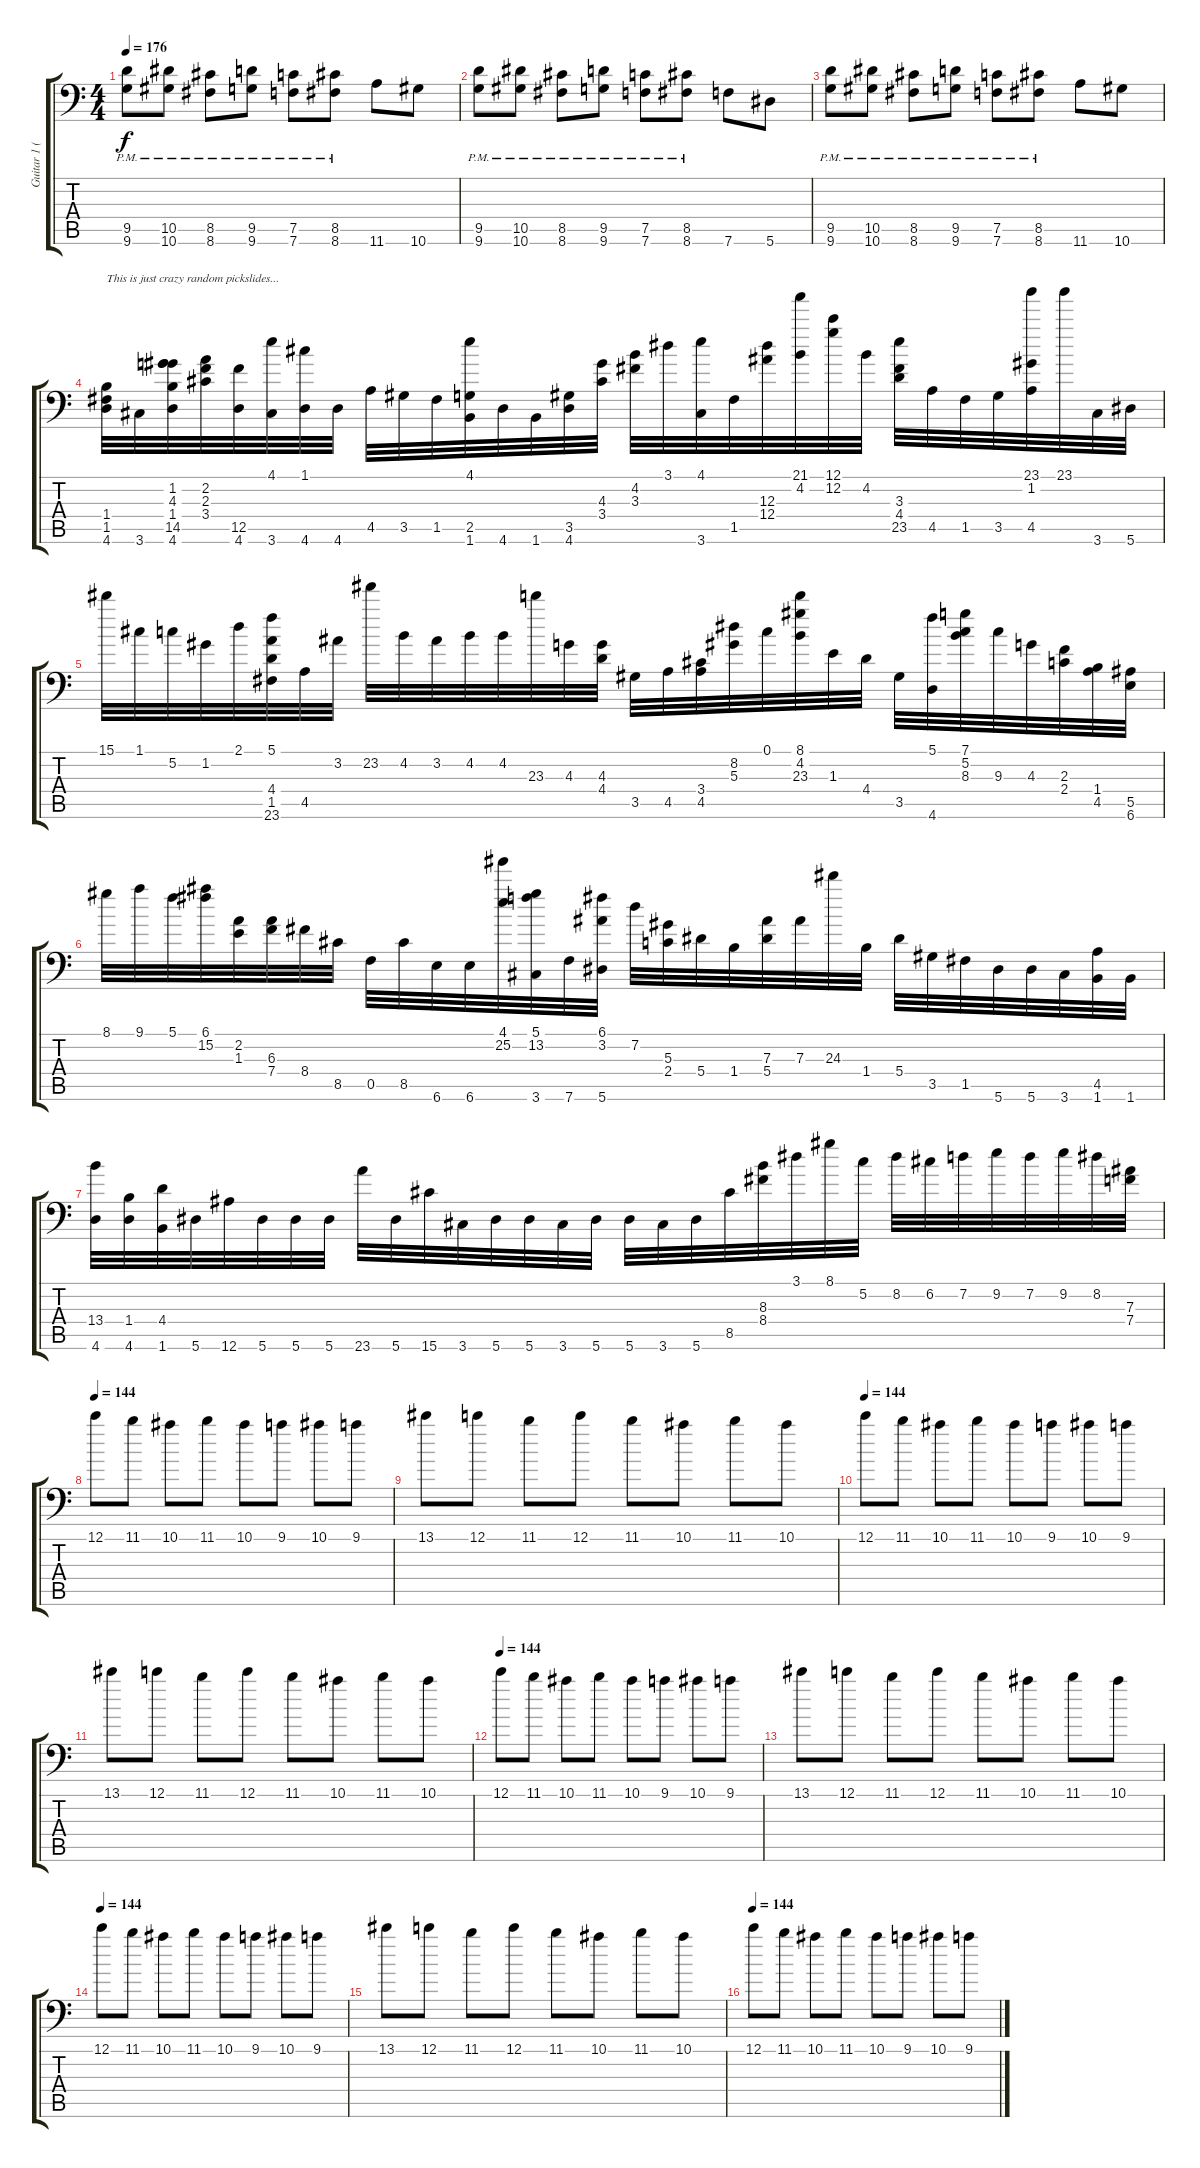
\track ("Guitar 1 (Left)" "Guitar 1 (") {instrument distortionguitar}
\staff {score tabs}
\tuning (C4 G3 Eb3 Bb2 F2 Bb1) {hide}
\ts (4 4)
\tempo 176
\clef f4
\ks c
(9.5{pm} 9.6{pm}).8{dy f} (10.5{pm} 10.6{pm}).8 (8.5{pm} 8.6{pm}).8 (9.5{pm} 9.6{pm}).8 (7.5{pm} 7.6{pm}).8 (8.5{pm} 8.6{pm}).8 11.6.8 10.6.8 |
(9.5{pm} 9.6{pm}).8 (10.5{pm} 10.6{pm}).8 (8.5{pm} 8.6{pm}).8 (9.5{pm} 9.6{pm}).8 (7.5{pm} 7.6{pm}).8 (8.5{pm} 8.6{pm}).8 7.6.8 5.6.8 |
(9.5{pm} 9.6{pm}).8 (10.5{pm} 10.6{pm}).8 (8.5{pm} 8.6{pm}).8 (9.5{pm} 9.6{pm}).8 (7.5{pm} 7.6{pm}).8 (8.5{pm} 8.6{pm}).8 11.6.8 10.6.8 |
(1.4 1.5 4.6).32{txt "This is just crazy random pickslides..."} 3.6.32 (1.2 4.3 1.4 14.5 4.6).32 (2.2 2.3 3.4).32 (12.5 4.6).32 (4.1 3.6).32 (1.1 4.6).32 4.6.32 4.5.32 3.5.32 1.5.32 (4.1 2.5 1.6).32 4.6.32 1.6.32 (3.5 4.6).32 (4.3 3.4).32 (4.2 3.3).32 3.1.32 (4.1 3.6).32 1.5.32 (12.3 12.4).32 (21.1 4.2).32 (12.1 12.2).32 4.2.32 (3.3 4.4 23.5).32 4.5.32 1.5.32 3.5.32 (23.1 1.2 4.5).32 23.1.32 3.6.32 5.6.32 |
15.1.32 1.1.32 5.2.32 1.2.32 2.1.32 (5.1 4.4 1.5 23.6).32 4.5.32 3.2.32 23.2.32 4.2.32 3.2.32 4.2.32 4.2.32 23.3.32 4.3.32 (4.3 4.4).32 3.5.32 4.5.32 (3.4 4.5).32 (8.2 5.3).32 0.1.32 (8.1 4.2 23.3).32 1.3.32 4.4.32 3.5.32 (5.1 4.6).32 (7.1 5.2 8.3).32 9.3.32 4.3.32 (2.3 2.4).32 (1.4 4.5).32 (5.5 6.6).32 |
8.1.32 9.1.32 5.1.32 (6.1 15.2).32 (2.2 1.3).32 (6.3 7.4).32 8.4.32 8.5.32 0.5.32 8.5.32 6.6.32 6.6.32 (4.1 25.2).32 (5.1 13.2 3.6).32 7.6.32 (6.1 3.2 5.6).32 7.2.32 (5.3 2.4).32 5.4.32 1.4.32 (7.3 5.4).32 7.3.32 24.3.32 1.4.32 5.4.32 3.5.32 1.5.32 5.6.32 5.6.32 3.6.32 (4.5 1.6).32 1.6.32 |
(13.4 4.6).32 (1.4 4.6).32 (4.4 1.6).32 5.6.32 12.6.32 5.6.32 5.6.32 5.6.32 23.6.32 5.6.32 15.6.32 3.6.32 5.6.32 5.6.32 3.6.32 5.6.32 5.6.32 3.6.32 5.6.32 8.5.32 (8.3 8.4).32 3.1.32 8.1.32 5.2.32 8.2.32 6.2.32 7.2.32 9.2.32 7.2.32 9.2.32 8.2.32 (7.3 7.4).32 |
\tempo 144
12.1.8 11.1.8 10.1.8 11.1.8 10.1.8 9.1.8 10.1.8 9.1.8 |
13.1.8 12.1.8 11.1.8 12.1.8 11.1.8 10.1.8 11.1.8 10.1.8 |
\tempo 144
12.1.8 11.1.8 10.1.8 11.1.8 10.1.8 9.1.8 10.1.8 9.1.8 |
13.1.8 12.1.8 11.1.8 12.1.8 11.1.8 10.1.8 11.1.8 10.1.8 |
\tempo 144
12.1.8 11.1.8 10.1.8 11.1.8 10.1.8 9.1.8 10.1.8 9.1.8 |
13.1.8 12.1.8 11.1.8 12.1.8 11.1.8 10.1.8 11.1.8 10.1.8 |
\tempo 144
12.1.8 11.1.8 10.1.8 11.1.8 10.1.8 9.1.8 10.1.8 9.1.8 |
13.1.8 12.1.8 11.1.8 12.1.8 11.1.8 10.1.8 11.1.8 10.1.8 |
\tempo 144
12.1.8 11.1.8 10.1.8 11.1.8 10.1.8 9.1.8 10.1.8 9.1.8
